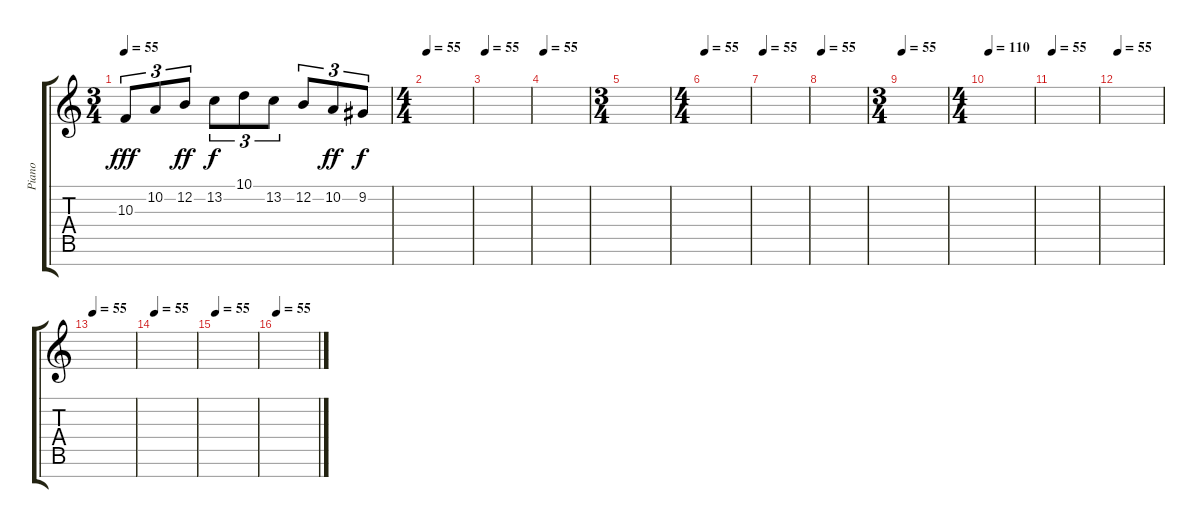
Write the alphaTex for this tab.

\track ("Piano" "Piano") {instrument acousticgrandpiano}
\staff {score tabs}
\tuning (E4 B3 G3 D3 A2 E2 B1) {hide}
\ts (3 4)
\tempo 55
\clef g2
\ks c
10.3.8{tu (3 2) dy fff} 10.2.8{tu (3 2)} 12.2.8{tu (3 2) dy ff} 13.2.8{tu (3 2) dy f} 10.1.8{tu (3 2)} 13.2.8{tu (3 2)} 12.2.8{tu (3 2)} 10.2.8{tu (3 2) dy ff} 9.2.8{tu (3 2) dy f} |
\ts (4 4)
\tempo 55
|
\tempo 55
|
\tempo 55
|
\ts (3 4)
|
\ts (4 4)
\tempo 55
|
\tempo 55
|
\tempo 55
|
\ts (3 4)
\tempo 55
|
\ts (4 4)
\tempo 110
|
\tempo 55
|
\tempo 55
|
\tempo 55
|
\tempo 55
|
\tempo 55
|
\tempo 55
